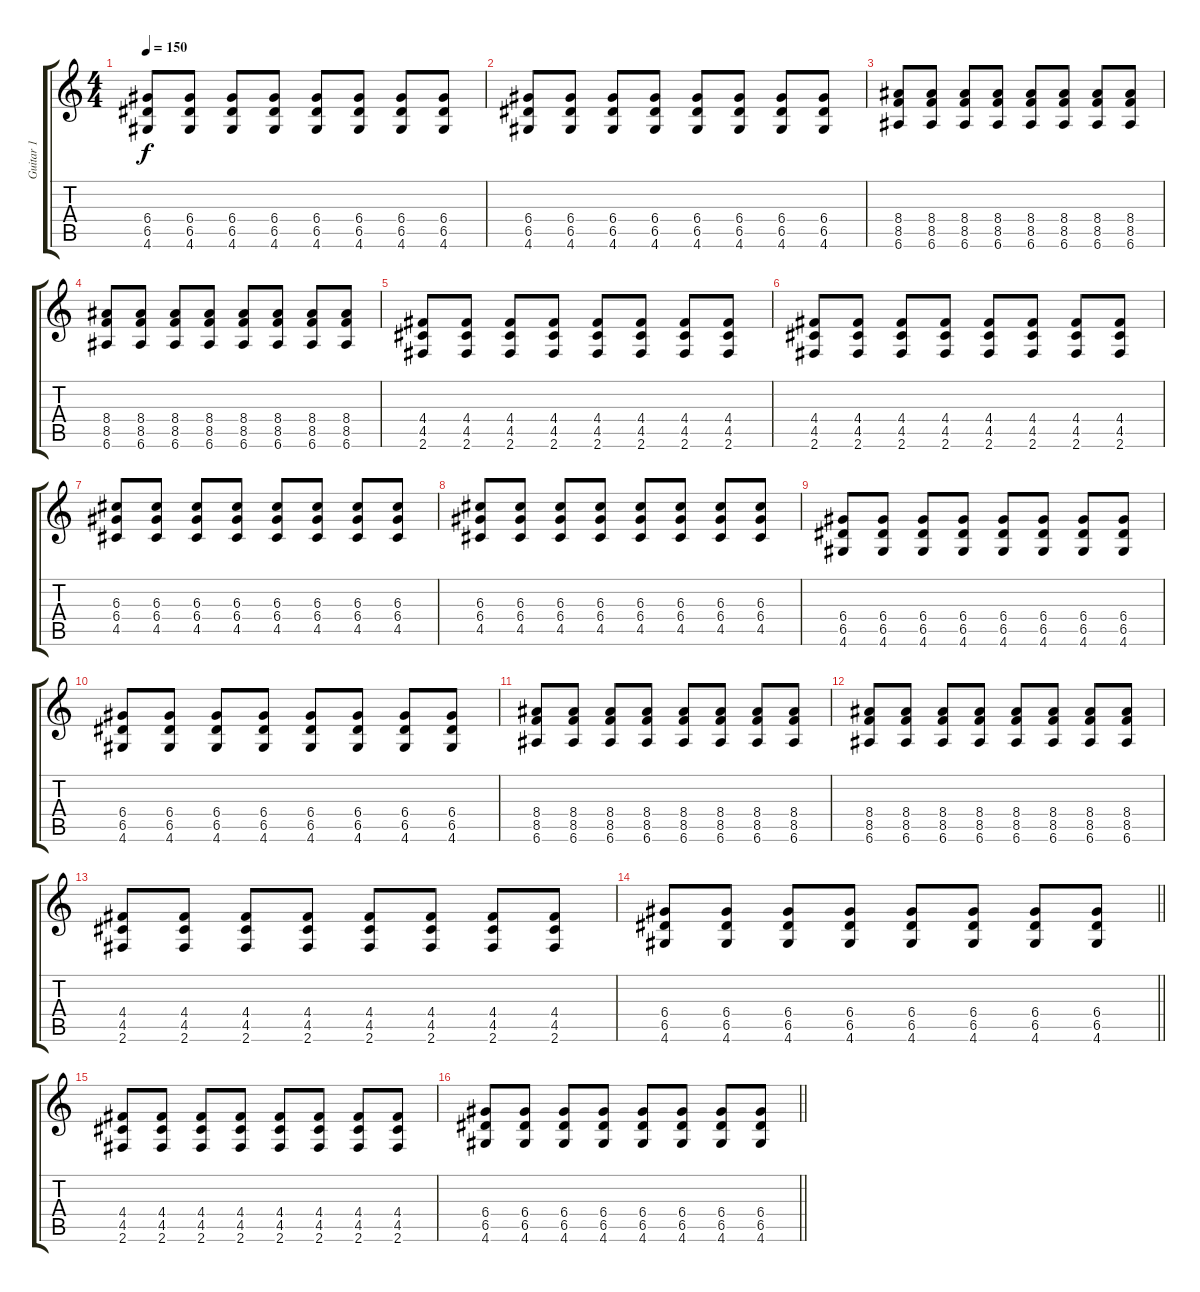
\track ("Guitar 1" "Guitar 1") {instrument electricguitarclean}
\staff {score tabs}
\tuning (E4 B3 G3 D3 A2 E2) {hide}
\ts (4 4)
\tempo 150
\clef g2
\ks c
(6.4 6.5 4.6).8{dy f} (6.4 6.5 4.6).8 (6.4 6.5 4.6).8 (6.4 6.5 4.6).8 (6.4 6.5 4.6).8 (6.4 6.5 4.6).8 (6.4 6.5 4.6).8 (6.4 6.5 4.6).8 |
(6.4 6.5 4.6).8 (6.4 6.5 4.6).8 (6.4 6.5 4.6).8 (6.4 6.5 4.6).8 (6.4 6.5 4.6).8 (6.4 6.5 4.6).8 (6.4 6.5 4.6).8 (6.4 6.5 4.6).8 |
(8.4 8.5 6.6).8 (8.4 8.5 6.6).8 (8.4 8.5 6.6).8 (8.4 8.5 6.6).8 (8.4 8.5 6.6).8 (8.4 8.5 6.6).8 (8.4 8.5 6.6).8 (8.4 8.5 6.6).8 |
(8.4 8.5 6.6).8 (8.4 8.5 6.6).8 (8.4 8.5 6.6).8 (8.4 8.5 6.6).8 (8.4 8.5 6.6).8 (8.4 8.5 6.6).8 (8.4 8.5 6.6).8 (8.4 8.5 6.6).8 |
(4.4 4.5 2.6).8 (4.4 4.5 2.6).8 (4.4 4.5 2.6).8 (4.4 4.5 2.6).8 (4.4 4.5 2.6).8 (4.4 4.5 2.6).8 (4.4 4.5 2.6).8 (4.4 4.5 2.6).8 |
(4.4 4.5 2.6).8 (4.4 4.5 2.6).8 (4.4 4.5 2.6).8 (4.4 4.5 2.6).8 (4.4 4.5 2.6).8 (4.4 4.5 2.6).8 (4.4 4.5 2.6).8 (4.4 4.5 2.6).8 |
(6.3 6.4 4.5).8{volume 13} (6.3 6.4 4.5).8 (6.3 6.4 4.5).8 (6.3 6.4 4.5).8 (6.3 6.4 4.5).8 (6.3 6.4 4.5).8 (6.3 6.4 4.5).8 (6.3 6.4 4.5).8 |
(6.3 6.4 4.5).8 (6.3 6.4 4.5).8 (6.3 6.4 4.5).8 (6.3 6.4 4.5).8 (6.3 6.4 4.5).8 (6.3 6.4 4.5).8 (6.3 6.4 4.5).8 (6.3 6.4 4.5).8 |
(6.4 6.5 4.6).8 (6.4 6.5 4.6).8 (6.4 6.5 4.6).8 (6.4 6.5 4.6).8 (6.4 6.5 4.6).8 (6.4 6.5 4.6).8 (6.4 6.5 4.6).8 (6.4 6.5 4.6).8 |
(6.4 6.5 4.6).8 (6.4 6.5 4.6).8 (6.4 6.5 4.6).8 (6.4 6.5 4.6).8 (6.4 6.5 4.6).8 (6.4 6.5 4.6).8 (6.4 6.5 4.6).8 (6.4 6.5 4.6).8 |
(8.4 8.5 6.6).8 (8.4 8.5 6.6).8 (8.4 8.5 6.6).8 (8.4 8.5 6.6).8 (8.4 8.5 6.6).8 (8.4 8.5 6.6).8 (8.4 8.5 6.6).8 (8.4 8.5 6.6).8 |
(8.4 8.5 6.6).8 (8.4 8.5 6.6).8 (8.4 8.5 6.6).8 (8.4 8.5 6.6).8 (8.4 8.5 6.6).8 (8.4 8.5 6.6).8 (8.4 8.5 6.6).8 (8.4 8.5 6.6).8 |
(4.4 4.5 2.6).8 (4.4 4.5 2.6).8 (4.4 4.5 2.6).8 (4.4 4.5 2.6).8 (4.4 4.5 2.6).8 (4.4 4.5 2.6).8 (4.4 4.5 2.6).8 (4.4 4.5 2.6).8 |
\barLineRight lightlight
(6.4 6.5 4.6).8 (6.4 6.5 4.6).8 (6.4 6.5 4.6).8 (6.4 6.5 4.6).8 (6.4 6.5 4.6).8 (6.4 6.5 4.6).8 (6.4 6.5 4.6).8 (6.4 6.5 4.6).8 |
(4.4 4.5 2.6).8 (4.4 4.5 2.6).8 (4.4 4.5 2.6).8 (4.4 4.5 2.6).8 (4.4 4.5 2.6).8 (4.4 4.5 2.6).8 (4.4 4.5 2.6).8 (4.4 4.5 2.6).8 |
\barLineRight lightlight
(6.4 6.5 4.6).8 (6.4 6.5 4.6).8 (6.4 6.5 4.6).8 (6.4 6.5 4.6).8 (6.4 6.5 4.6).8 (6.4 6.5 4.6).8 (6.4 6.5 4.6).8 (6.4 6.5 4.6).8
